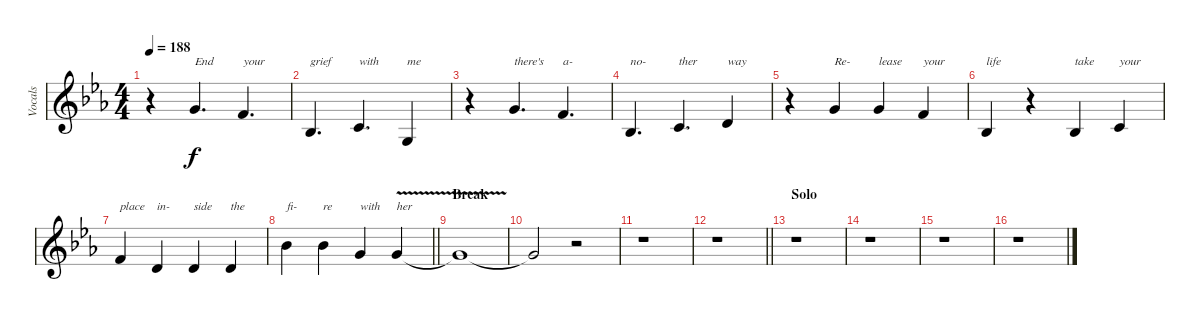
\track ("Vocals" "Vocals") {instrument choiraahs}
\staff {score}
\tuning (D4 A3 F3 C3 G2 C2) {hide}
\ts (4 4)
\tempo 188
\clef g2
\ks eb
r.4{dy f} 5.1.4{d txt "End"} 3.1.4{d txt "your"} |
1.2.4{d txt "grief"} 3.2.4{d txt "with"} 2.3.4{txt "me"} |
r.4 5.1.4{d txt "there's"} 3.1.4{d txt "a-"} |
1.2.4{d txt "no-"} 3.2.4{d txt "ther"} 0.1.4{txt "way"} |
r.4 5.1.4{txt "Re-"} 5.1.4{txt "lease"} 3.1.4{txt "your"} |
1.2.4{txt "life"} r.4 1.2.4{txt "take"} 3.2.4{txt "your"} |
3.1.4{txt "place"} 0.1.4{txt "in-"} 0.1.4{txt "side"} 0.1.4{txt "the"} |
\barLineRight lightlight
8.1.4{txt "fi-"} 8.1.4{txt "re"} 5.1.4{txt "with"} 5.1{v}.4{txt "her"} |
\section ("" "Break")
5.1{t}.1 |
5.1{t}.2 r.2 |
r.1 |
\barLineRight lightlight
r.1 |
\section ("" "Solo")
r.1 |
r.1 |
r.1 |
r.1
